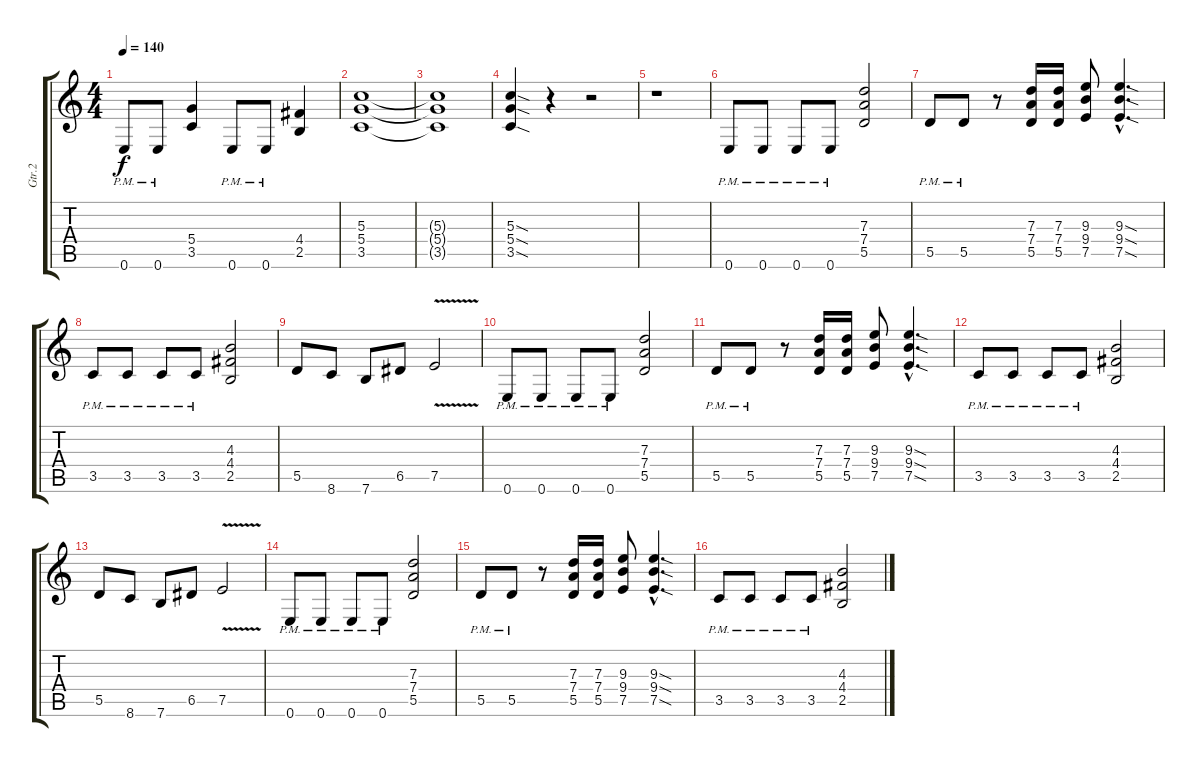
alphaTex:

\track ("Gtr.2" "Gtr.2") {instrument overdrivenguitar}
\staff {score tabs}
\tuning (E4 B3 G3 D3 A2 E2) {hide}
\ts (4 4)
\tempo 140
\clef g2
\ks c
0.6{pm}.8{dy f} 0.6{pm}.8 (5.4 3.5).4 0.6{pm}.8 0.6{pm}.8 (4.4 2.5).4 |
(5.3 5.4 3.5).1 |
(5.3{t} 5.4{t} 3.5{t}).1 |
(5.3{sod} 5.4{sod} 3.5{sod}).4 r.4 r.2 |
r.1 |
0.6{pm}.8 0.6{pm}.8 0.6{pm}.8 0.6{pm}.8 (7.3 7.4 5.5).2 |
5.5{pm}.8 5.5{pm}.8 r.8 (7.3 7.4 5.5).16 (7.3 7.4 5.5).16 (9.3 9.4 7.5).8 (9.3{sod hac} 9.4{sod hac} 7.5{sod hac}).4{d} |
3.5{pm}.8 3.5{pm}.8 3.5{pm}.8 3.5{pm}.8 (4.3 4.4 2.5).2 |
5.5.8 8.6.8 7.6.8 6.5.8 7.5{v}.2 |
0.6{pm}.8 0.6{pm}.8 0.6{pm}.8 0.6{pm}.8 (7.3 7.4 5.5).2 |
5.5{pm}.8 5.5{pm}.8 r.8 (7.3 7.4 5.5).16 (7.3 7.4 5.5).16 (9.3 9.4 7.5).8 (9.3{sod hac} 9.4{sod hac} 7.5{sod hac}).4{d} |
3.5{pm}.8 3.5{pm}.8 3.5{pm}.8 3.5{pm}.8 (4.3 4.4 2.5).2 |
5.5.8 8.6.8 7.6.8 6.5.8 7.5{v}.2 |
0.6{pm}.8 0.6{pm}.8 0.6{pm}.8 0.6{pm}.8 (7.3 7.4 5.5).2 |
5.5{pm}.8 5.5{pm}.8 r.8 (7.3 7.4 5.5).16 (7.3 7.4 5.5).16 (9.3 9.4 7.5).8 (9.3{sod hac} 9.4{sod hac} 7.5{sod hac}).4{d} |
3.5{pm}.8 3.5{pm}.8 3.5{pm}.8 3.5{pm}.8 (4.3 4.4 2.5).2
